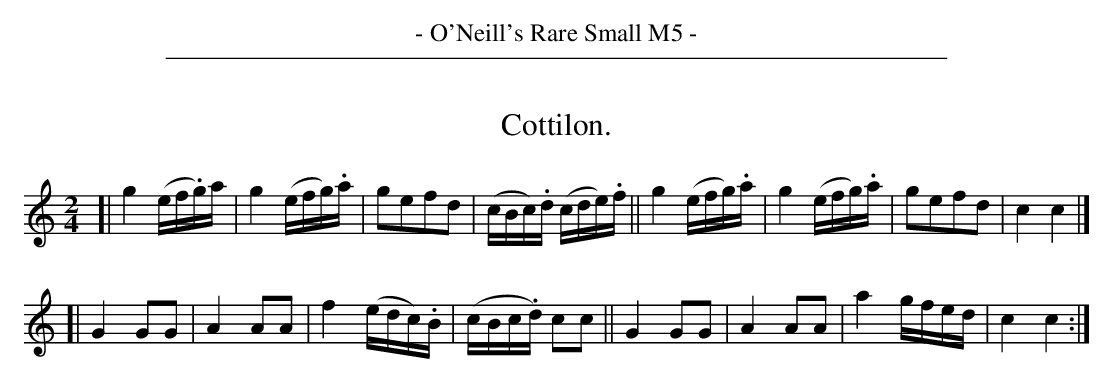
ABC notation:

X:1
T: Cottilon.
M: 2/4
L: 1/16
K: C
[|\
g4 (ef.g)a | g4 (efg).a | g2e2f2d2 | (cBc).d (cde).f ||\
g4 (efg).a | g4 (efg).a | g2e2f2d2 |  c4      c4     |]
[|\
G4 G2G2 | A4 A2A2 | f4 (edc).B | (cBc.d) c2c2 ||\
G4 G2G2 | A4 A2A2 | a4  gfed   |  c4     c4   :|
